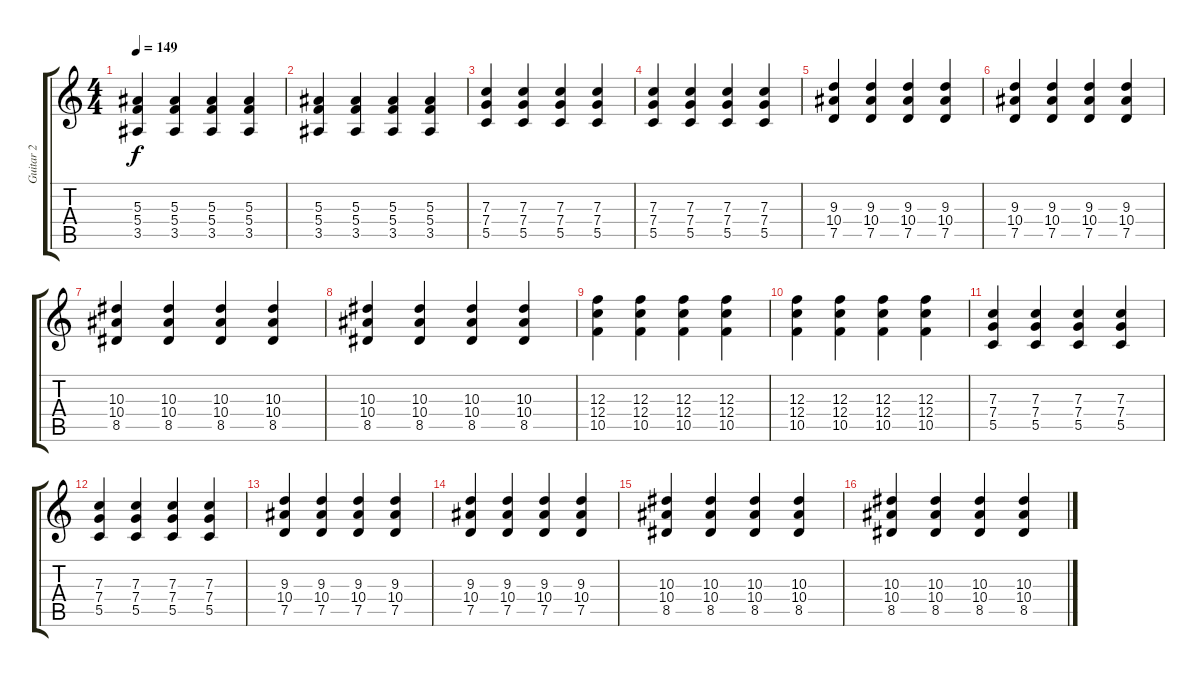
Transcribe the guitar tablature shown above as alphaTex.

\track ("Guitar 2" "Guitar 2") {instrument overdrivenguitar}
\staff {score tabs}
\tuning (D4 A3 F3 C3 G2 C2) {hide}
\ts (4 4)
\tempo 149
\clef g2
\ks c
(5.3 5.4 3.5).4{dy f} (5.3 5.4 3.5).4 (5.3 5.4 3.5).4 (5.3 5.4 3.5).4 |
(5.3 5.4 3.5).4 (5.3 5.4 3.5).4 (5.3 5.4 3.5).4 (5.3 5.4 3.5).4 |
(7.3 7.4 5.5).4 (7.3 7.4 5.5).4 (7.3 7.4 5.5).4 (7.3 7.4 5.5).4 |
(7.3 7.4 5.5).4 (7.3 7.4 5.5).4 (7.3 7.4 5.5).4 (7.3 7.4 5.5).4 |
(9.3 10.4 7.5).4 (9.3 10.4 7.5).4 (9.3 10.4 7.5).4 (9.3 10.4 7.5).4 |
(9.3 10.4 7.5).4 (9.3 10.4 7.5).4 (9.3 10.4 7.5).4 (9.3 10.4 7.5).4 |
(10.3 10.4 8.5).4 (10.3 10.4 8.5).4 (10.3 10.4 8.5).4 (10.3 10.4 8.5).4 |
(10.3 10.4 8.5).4 (10.3 10.4 8.5).4 (10.3 10.4 8.5).4 (10.3 10.4 8.5).4 |
(12.3 12.4 10.5).4 (12.3 12.4 10.5).4 (12.3 12.4 10.5).4 (12.3 12.4 10.5).4 |
(12.3 12.4 10.5).4 (12.3 12.4 10.5).4 (12.3 12.4 10.5).4 (12.3 12.4 10.5).4 |
(7.3 7.4 5.5).4 (7.3 7.4 5.5).4 (7.3 7.4 5.5).4 (7.3 7.4 5.5).4 |
(7.3 7.4 5.5).4 (7.3 7.4 5.5).4 (7.3 7.4 5.5).4 (7.3 7.4 5.5).4 |
(9.3 10.4 7.5).4 (9.3 10.4 7.5).4 (9.3 10.4 7.5).4 (9.3 10.4 7.5).4 |
(9.3 10.4 7.5).4 (9.3 10.4 7.5).4 (9.3 10.4 7.5).4 (9.3 10.4 7.5).4 |
(10.3 10.4 8.5).4 (10.3 10.4 8.5).4 (10.3 10.4 8.5).4 (10.3 10.4 8.5).4 |
(10.3 10.4 8.5).4 (10.3 10.4 8.5).4 (10.3 10.4 8.5).4 (10.3 10.4 8.5).4
